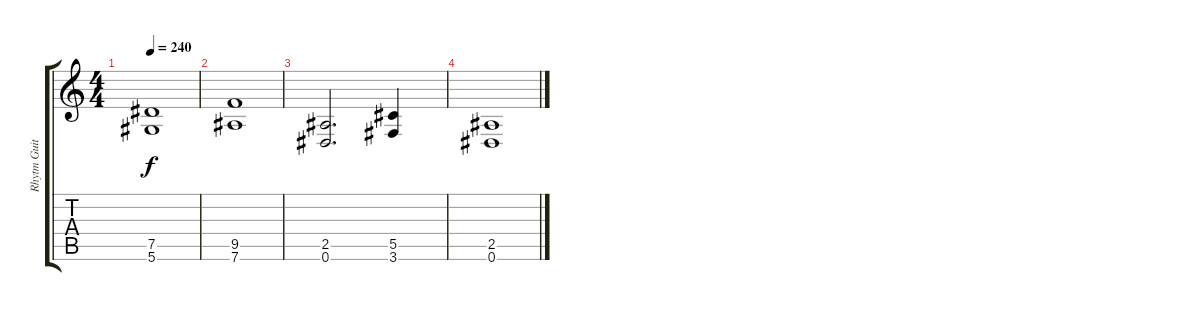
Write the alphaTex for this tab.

\track ("Rhytm Guitar 1" "Rhytm Guit") {instrument distortionguitar}
\staff {score tabs}
\tuning (Eb4 Bb3 Gb3 Db3 Ab2 Eb2) {hide}
\ts (4 4)
\tempo 240
\clef g2
\ks c
(7.5 5.6).1{dy f} |
(9.5 7.6).1 |
(2.5 0.6).2{d} (5.5 3.6).4 |
(2.5 0.6).1
